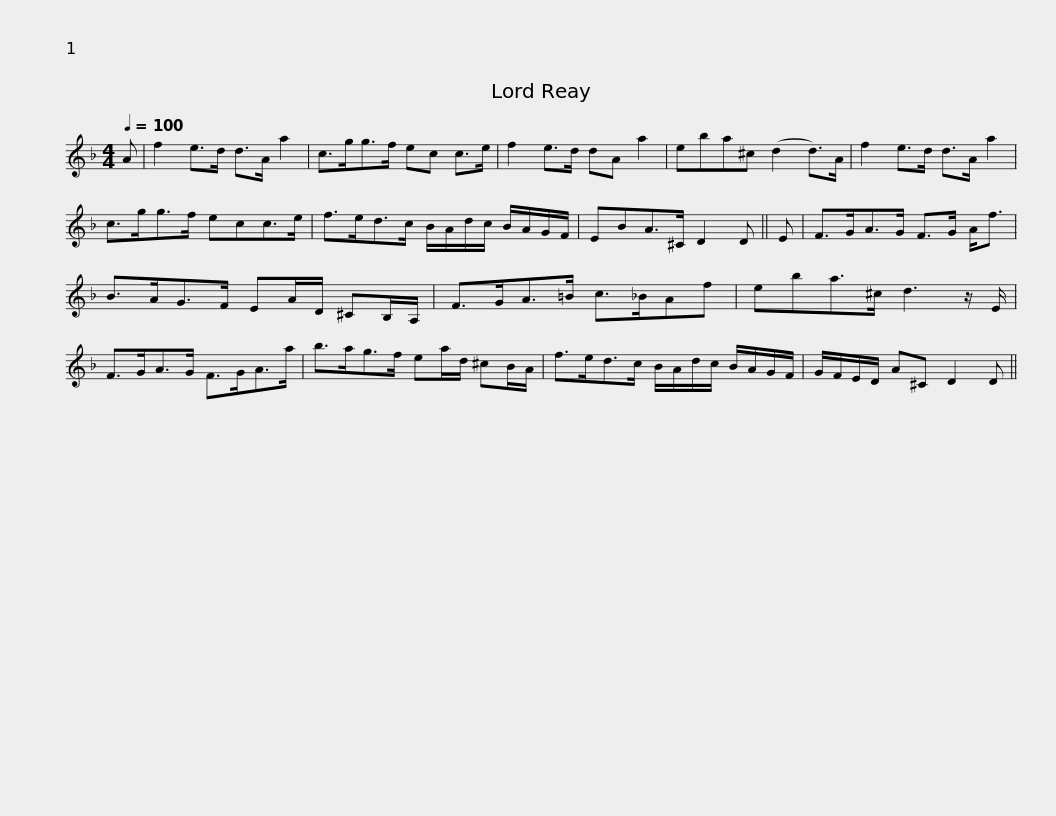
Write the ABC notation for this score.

X:1
L:1/8
Q:1/4=100
M:4/4
I:linebreak $
K:Dmin
V:1 treble
V:1
 A | f2 e>d d>A a2 | c>gg>f ec c>e | f2 e>d dA a2 | eba^c (d2 d>)A | %5
 f2 e>d d>A a2 |$ c>gg>f ecc>e | f>ed>c B/A/d/c/ B/A/G/F/ | EBA>^C D2 D || E | %10
 F>GA>G F>G A<f |$ B>AG>F EA/D/ ^CB,/A,/ | F>GA>=B c>_BAf | eba>^c d3 z/ E/ | F>GA>G F>GA>a |$ %15
 b>ag>f ea/d/ ^cB/A/ | f>ed>c B/A/d/c/ B/A/G/F/ | G/F/E/D/ A^C D2 D || %18
